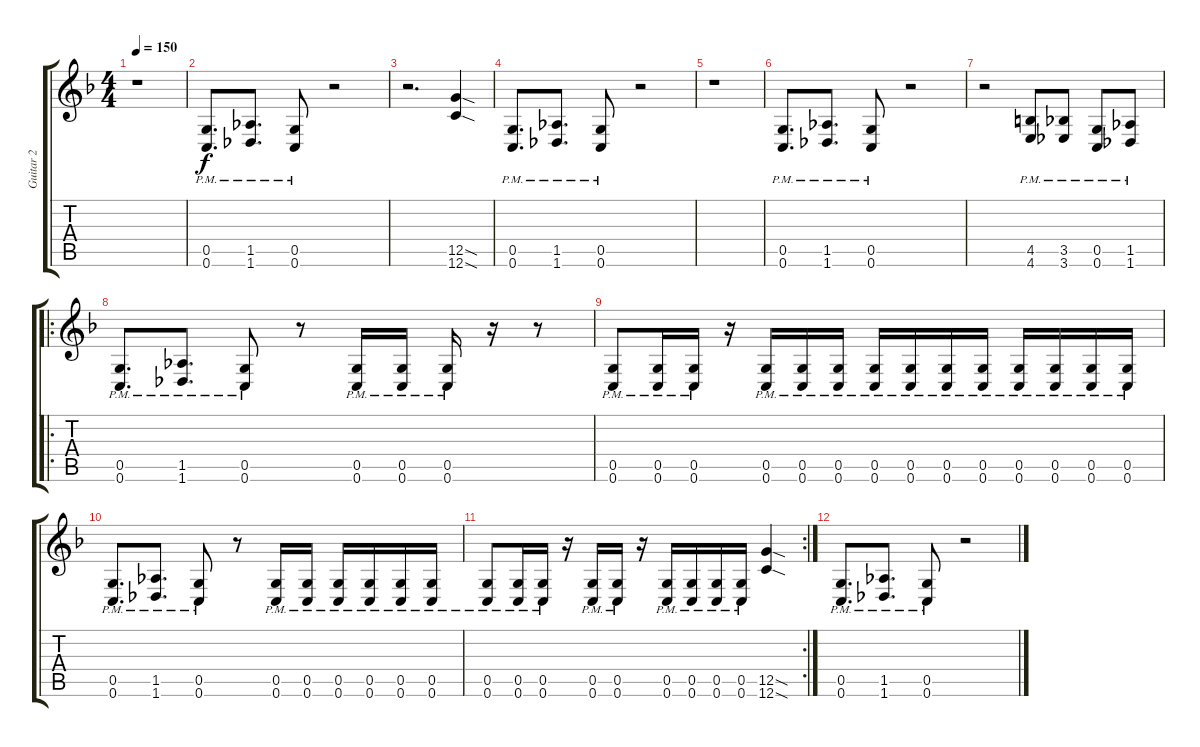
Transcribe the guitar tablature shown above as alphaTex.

\track ("Guitar 2" "Guitar 2") {instrument distortionguitar}
\staff {score tabs}
\tuning (D4 A3 F3 C3 G2 C2) {hide}
\ts (4 4)
\tempo 150
\clef g2
\ks dminor
r.1{dy f} |
(0.5{pm} 0.6{pm}).8{d} (1.5{pm} 1.6{pm}).8{d} (0.5{pm} 0.6{pm}).8 r.2 |
r.2{d} (12.5{sod} 12.6{sod}).4 |
(0.5{pm} 0.6{pm}).8{d} (1.5{pm} 1.6{pm}).8{d} (0.5{pm} 0.6{pm}).8 r.2 |
r.1 |
(0.5{pm} 0.6{pm}).8{d} (1.5{pm} 1.6{pm}).8{d} (0.5{pm} 0.6{pm}).8 r.2 |
r.2 (4.5{pm} 4.6{pm}).8 (3.5{pm} 3.6{pm}).8 (0.5{pm} 0.6{pm}).8 (1.5{pm} 1.6{pm}).8 |
\ro
(0.5{pm} 0.6{pm}).8{d} (1.5{pm} 1.6{pm}).8{d} (0.5{pm} 0.6{pm}).8 r.8 (0.5{pm} 0.6{pm}).16 (0.5{pm} 0.6{pm}).16 (0.5{pm} 0.6{pm}).16 r.16 r.8 |
(0.5{pm} 0.6{pm}).8 (0.5{pm} 0.6{pm}).16 (0.5{pm} 0.6{pm}).16 r.16 (0.5{pm} 0.6{pm}).16 (0.5{pm} 0.6{pm}).16 (0.5{pm} 0.6{pm}).16 (0.5{pm} 0.6{pm}).16 (0.5{pm} 0.6{pm}).16 (0.5{pm} 0.6{pm}).16 (0.5{pm} 0.6{pm}).16 (0.5{pm} 0.6{pm}).16 (0.5{pm} 0.6{pm}).16 (0.5{pm} 0.6{pm}).16 (0.5{pm} 0.6{pm}).16 |
(0.5{pm} 0.6{pm}).8{d} (1.5{pm} 1.6{pm}).8{d} (0.5{pm} 0.6{pm}).8 r.8 (0.5{pm} 0.6{pm}).16 (0.5{pm} 0.6{pm}).16 (0.5{pm} 0.6{pm}).16 (0.5{pm} 0.6{pm}).16 (0.5{pm} 0.6{pm}).16 (0.5{pm} 0.6{pm}).16 |
\rc 2
(0.5{pm} 0.6{pm}).8 (0.5{pm} 0.6{pm}).16 (0.5{pm} 0.6{pm}).16 r.16 (0.5{pm} 0.6{pm}).16 (0.5{pm} 0.6{pm}).16 r.16 (0.5{pm} 0.6{pm}).16 (0.5{pm} 0.6{pm}).16 (0.5{pm} 0.6{pm}).16 (0.5{pm} 0.6{pm}).16 (12.5{sod} 12.6{sod}).4 |
(0.5{pm} 0.6{pm}).8{d} (1.5{pm} 1.6{pm}).8{d} (0.5{pm} 0.6{pm}).8 r.2
